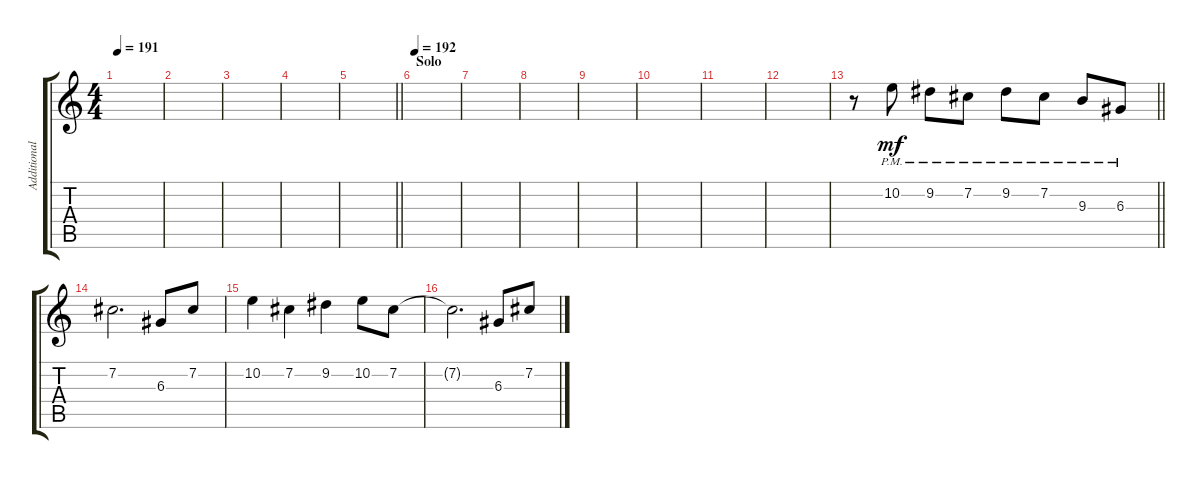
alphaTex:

\track ("Additional II" "Additional") {instrument distortionguitar}
\staff {score tabs}
\tuning (B3 Gb3 D3 A2 E2 B1) {hide}
\ts (4 4)
\tempo 191
\clef g2
\ks c
|
|
|
|
\barLineRight lightlight
|
\section ("" "Solo")
\tempo 192
|
|
|
|
|
|
|
\barLineRight lightlight
r.8{volume 16} 10.2{pm}.8{dy mf} 9.2{pm}.8 7.2{pm}.8 9.2{pm}.8 7.2{pm}.8 9.3{pm}.8 6.3{pm}.8 |
\section ("" "")
7.2.2{d volume 13} 6.3.8 7.2.8 |
10.2.4 7.2.4 9.2.4 10.2.8 7.2.8 |
7.2{t}.2{d} 6.3.8 7.2.8
